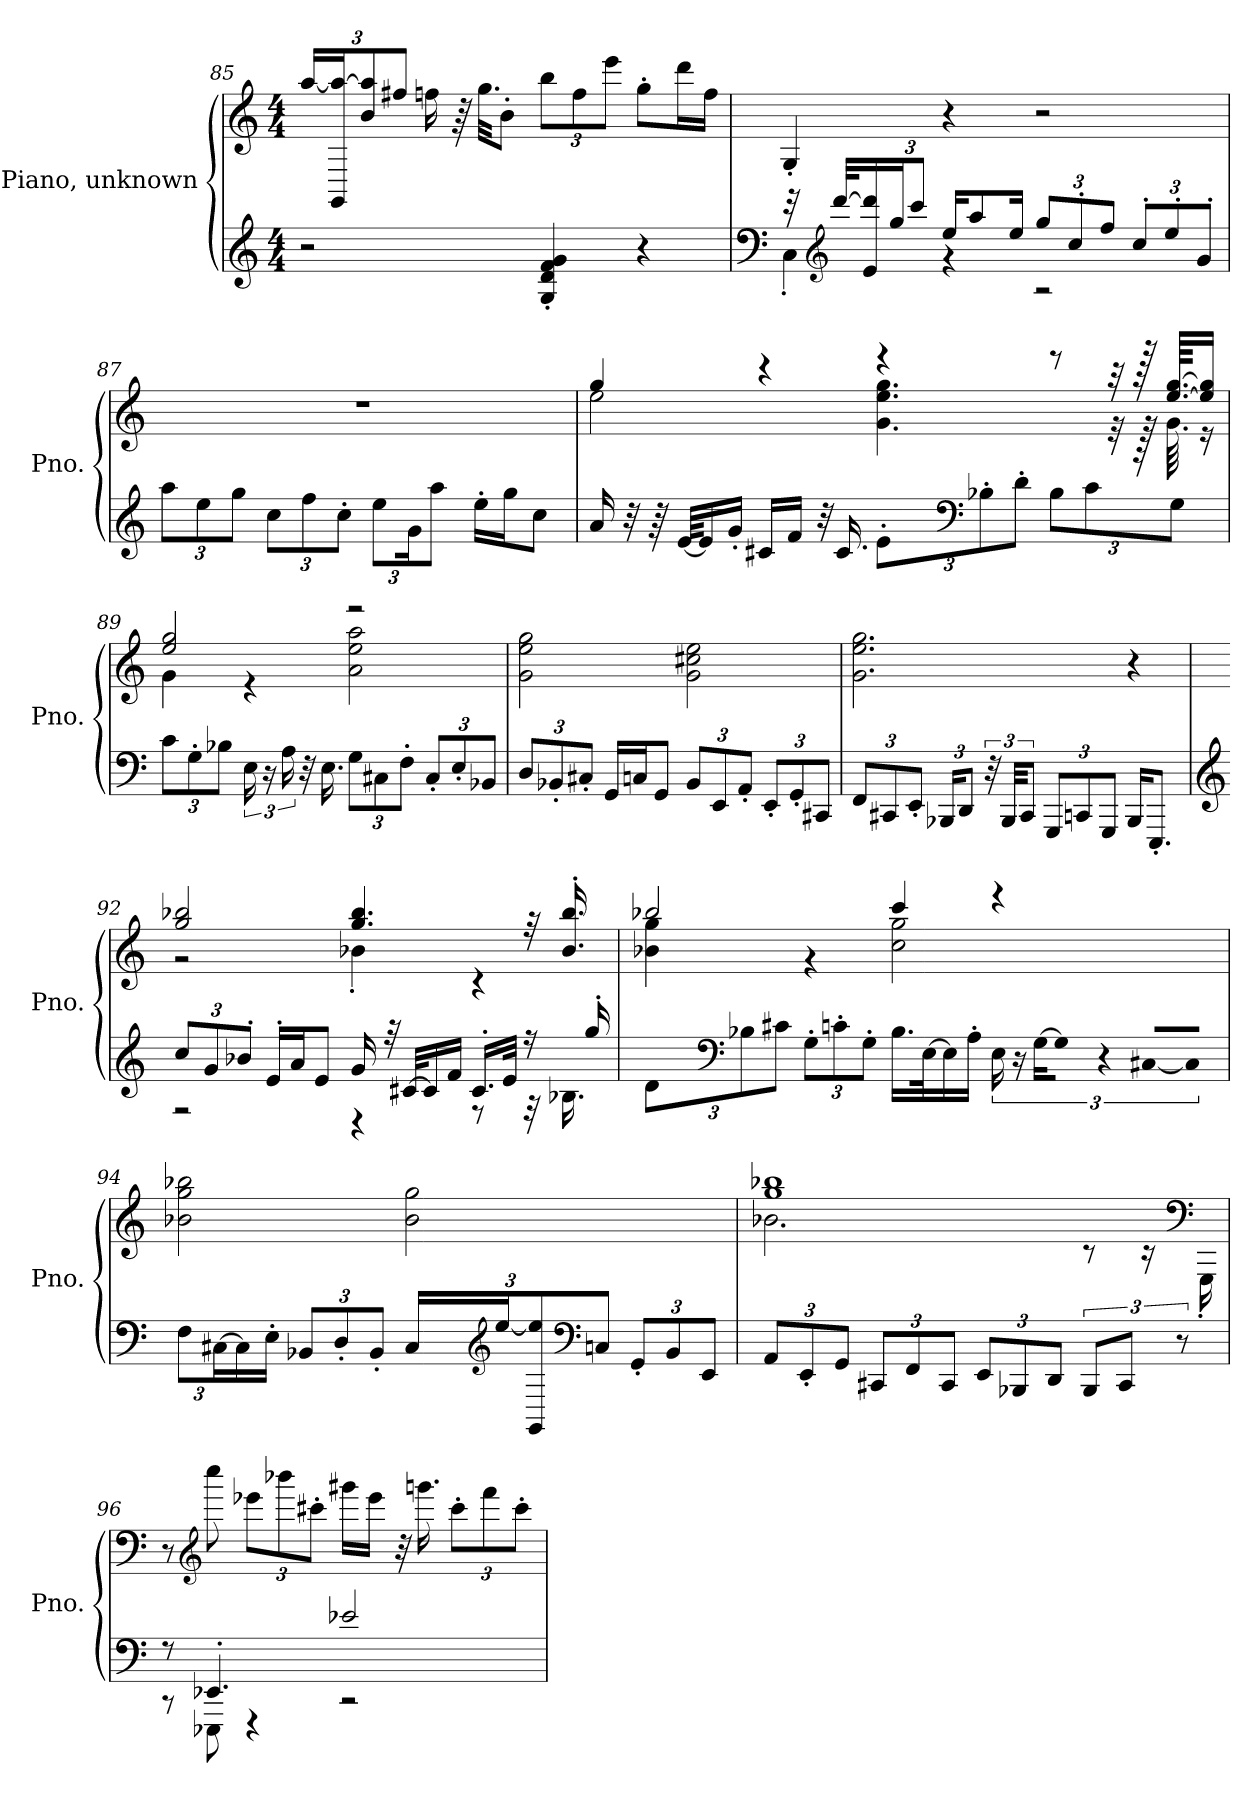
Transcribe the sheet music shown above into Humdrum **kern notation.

**kern	**kern
*part1	*part1
*staff2	*staff1
*I"Piano, unknown	*
*I'Pno.	*
*clefG2	*clefG2
*k[]	*k[]
*M4/4	*M4/4
*	*Xbrackettup
=85	=85
2r	[24aa/LL
.	24GG/ 24aa/_J
.	12b/ 12aa/]
.	12ff#X/J
.	16ffn\
.	64r
.	32.gg\KKL
.	8b'\J
4G/' 4d/' 4f/' 4g/'	12bb\L
.	12ff\
.	12eee\J
4r	8gg'\L
.	16ddd\L
.	16ff\JJ
!!LO:LB:g=z
=86	=86
*clefF4	*
*^	*
32r	4C'\	4G'/
*clefG2	*	*
[32ddd/KLL	.	.
16e/ 16ddd/]	.	.
*Xbrackettup	*	*
24gg/J	.	.
12ccc/J	.	.
16ee/KL	4r	4r
8aa/	.	.
16ee/Jk	.	.
12gg/L	2r	2r
12cc'/	.	.
12ff/J	.	.
12cc'/L	.	.
12ee'/	.	.
12g'/J	.	.
*v	*v	*
=87	=87
12aa\L	1r
12ee\	.
12gg\J	.
12cc\L	.
12ff\	.
12cc'\J	.
12ee\L	.
24g\K	.
8aa\J	.
16ee'\LL	.
16gg\J	.
8cc\J	.
!!LO:LB:g=z
=88	=88
*	*^
16a/	4gg/	2ee\
32r	.	.
64r	.	.
[64e/KKLL	.	.
16e/]	.	.
16g'/JJ	.	.
16c#X/LL	4r	.
16f/JJ	.	.
32r	.	.
16.c#/	.	.
12e'\L	4r	4.g\ 4.ee\ 4.gg\
*clefF4	*	*
12B-X'\	.	.
12d'\J	.	.
12B-\L	8r	.
12c#\	.	.
.	32r	32r
.	128r	128r
.	[64.ee/ [64.gg/KKLL	64.g\
12G\J	.	.
.	16ee/] 16gg/]JJ	16r
=89	=89	=89
12c\L	2ee/ 2gg/	4g\
12G'\	.	.
12B-X\J	.	.
*brackettup	*	*
24E\	.	4r
24r	.	.
24A\	.	.
32r	.	.
16.E\	.	.
*Xbrackettup	*	*
12G\L	2r	2a\ 2ee\ 2aa\
12C#X\	.	.
12F'\J	.	.
12C#'/L	.	.
12E'/	.	.
12BB-X/J	.	.
*	*v	*v
!!LO:PB:g=z
=90	=90
12D/L	2g\ 2ee\ 2gg\
12BB-X'/	.
12C#X'/J	.
16GG/LL	.
16Cn/J	.
8GG/J	.
12BB-/L	2g\ 2cc#X\ 2ee\
12EE/	.
12AA'/J	.
12EE'/L	.
12GG'/	.
12CC#X/J	.
=91	=91
12FF/L	2.g\ 2.ee\ 2.gg\
12CC#X/	.
12EE'/J	.
24BBB-X/KL	.
12DD/J	.
*brackettup	*
48r	.
48BBB-/KKL	.
12CC#/J	.
*Xbrackettup	*
12GGG/L	.
12CCn/	.
12GGG/J	.
16BBB-/KL	4r
8.EEE'/J	.
!!LO:LB:g=z
=92	=92
*clefG2	*
*^	*^
12cc/L	2r	2gg/ 2bb-X/	2r
12g/	.	.	.
12b-X'/J	.	.	.
16e'/LL	.	.	.
16a/J	.	.	.
8e/J	.	.	.
16g/	4r	4.gg/ 4.bb-/	4b-X'\
32r	.	.	.
[32c#X/KLL	.	.	.
16c#/]	.	.	.
16f/JJ	.	.	.
16.c#'/LL	8r	.	4r
32e/JJk	.	.	.
16r	32r	32r	.
.	16.B-X\	16.b-/' 16.bb-/'	.
16gg'/	.	.	.
*v	*v	*	*
=93	=93	=93
12d\L	2bb-X/	4b-X\ 4gg\
*clefF4	*	*
12B-X\	.	.
12c#X\J	.	.
12G'\L	.	4r
12cn'\	.	.
12G'\J	.	.
16.B-\LL	4ccc/	2cc\ 2gg\
[32E\K	.	.
16E\]	.	.
16A'\JJ	.	.
*brackettup	*	*
24E\	4r	.
24r	.	.
[24G\LL	.	.
32G\JJk]	.	.
64r	.	.
[64C#X/KKLL	.	.
16C#/JJ]	.	.
*	*v	*v
!!LO:LB:g=z
=94	=94
*Xbrackettup	*
12F\L	2b-X\ 2gg\ 2bb-X\
[24C#X\L	.
16C#\]	.
16E'\JJ	.
12BB-X/L	.
12D'/	.
12BB-'/J	.
24C#/LL	2b-\ 2gg\
*clefG2	*
[24ee/J	.
12GG/ 12ee/]	.
*clefF4	*
12Cn/J	.
12GG'/L	.
12BB-/	.
12EE/J	.
=95	=95
*	*^
12AA/L	1gg 1bb-X	2.b-X\
12EE'/	.	.
12GG/J	.	.
12CC#X/L	.	.
12FF/	.	.
12CC#/J	.	.
12EE/L	.	.
12BBB-X/	.	.
12DD/J	.	.
*brackettup	*	*
12BBB-/L	.	8r
12CC#/J	.	.
.	.	16r
12r	.	.
*	*clefF4	*
.	.	16GGG'\
*	*v	*v
!!LO:LB:g=z
=96	=96
*^	*
8r	8r	8r
*	*	*clefG2
4.EE-X'/	8EEE-X\	8cccc\
.	4r	12eee-X\L
.	.	12bbb-X\
.	.	12ccc#X'\J
2e-X/	2r	16ggg#X\LL
.	.	16eee-\JJ
.	.	32r
.	.	16.gggn\
.	.	12ccc#'\L
.	.	12fff\
.	.	12ccc#'\J
*v	*v	*
=	=
*-	*-
